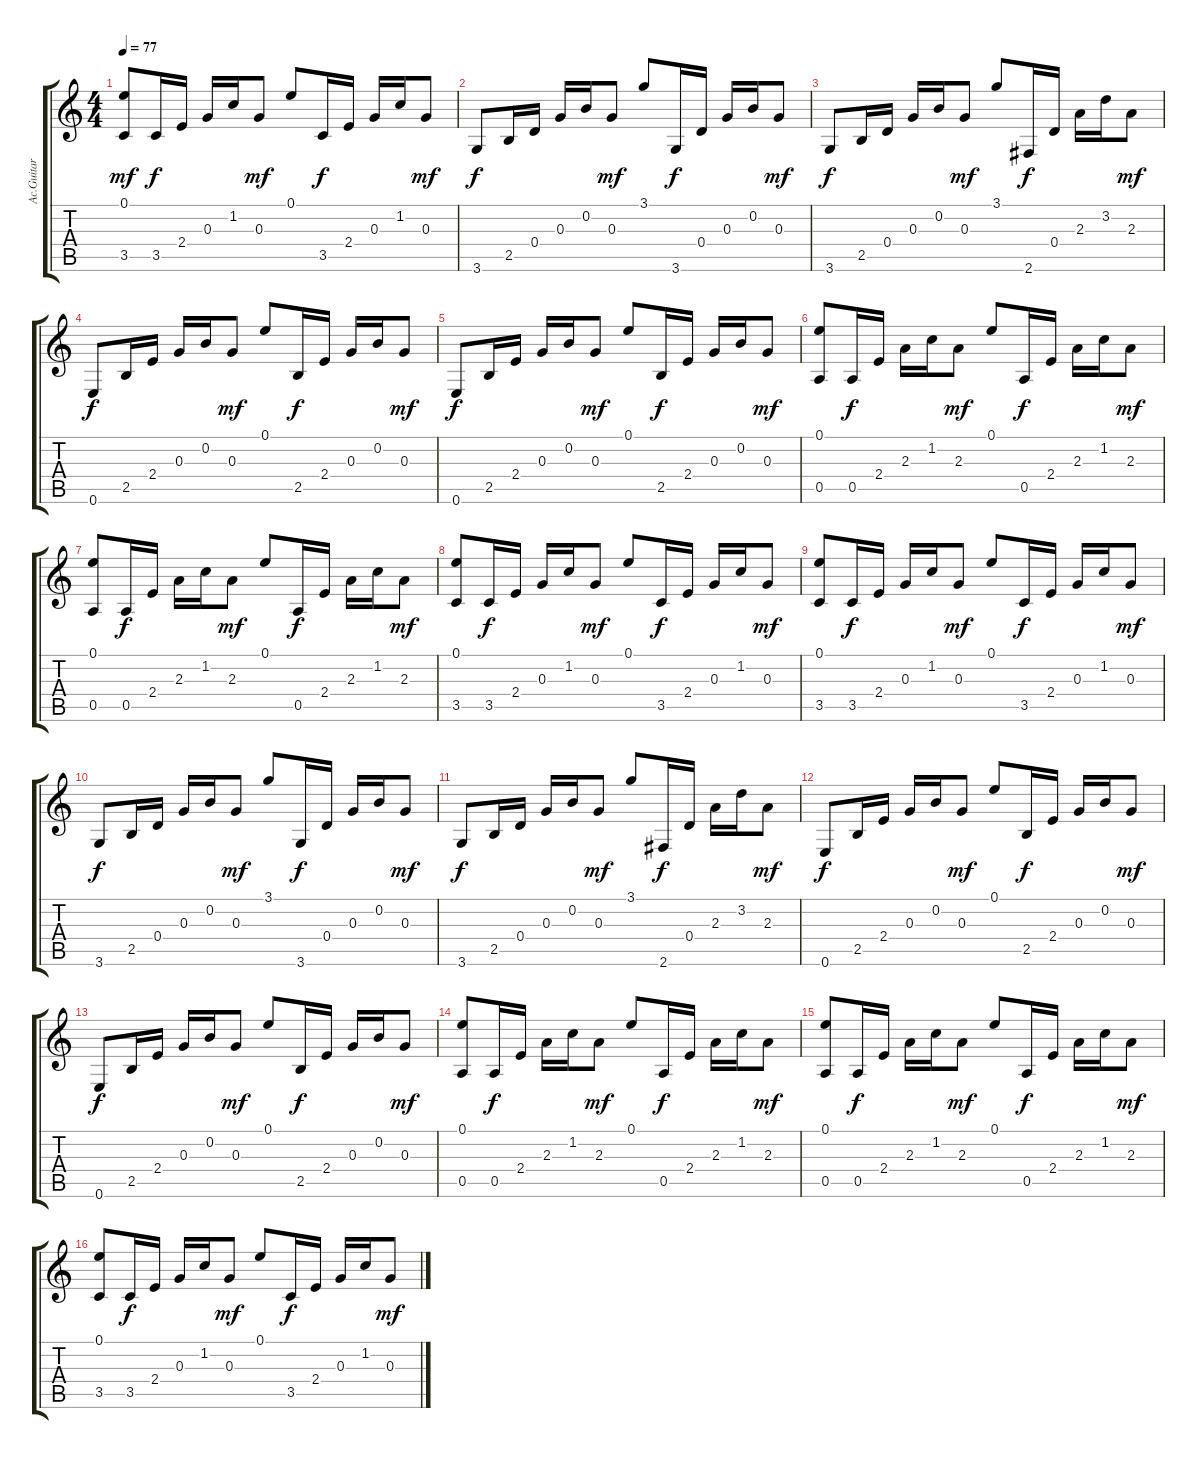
\track ("Ac.Guitar - N. Gallagher" "Ac.Guitar ") {instrument acousticguitarsteel}
\staff {score tabs}
\tuning (E4 B3 G3 D3 A2 E2) {hide}
\ts (4 4)
\tempo 77
\clef g2
\ks c
(0.1 3.5).8{dy mf} 3.5.16{dy f} 2.4.16 0.3.16 1.2.16 0.3.8{dy mf} 0.1.8 3.5.16{dy f} 2.4.16 0.3.16 1.2.16 0.3.8{dy mf} |
3.6.8{dy f} 2.5.16 0.4.16 0.3.16 0.2.16 0.3.8{dy mf} 3.1.8 3.6.16{dy f} 0.4.16 0.3.16 0.2.16 0.3.8{dy mf} |
3.6.8{dy f} 2.5.16 0.4.16 0.3.16 0.2.16 0.3.8{dy mf} 3.1.8 2.6.16{dy f} 0.4.16 2.3.16 3.2.16 2.3.8{dy mf} |
0.6.8{dy f} 2.5.16 2.4.16 0.3.16 0.2.16 0.3.8{dy mf} 0.1.8 2.5.16{dy f} 2.4.16 0.3.16 0.2.16 0.3.8{dy mf} |
0.6.8{dy f} 2.5.16 2.4.16 0.3.16 0.2.16 0.3.8{dy mf} 0.1.8 2.5.16{dy f} 2.4.16 0.3.16 0.2.16 0.3.8{dy mf} |
(0.1 0.5).8 0.5.16{dy f} 2.4.16 2.3.16 1.2.16 2.3.8{dy mf} 0.1.8 0.5.16{dy f} 2.4.16 2.3.16 1.2.16 2.3.8{dy mf} |
(0.1 0.5).8 0.5.16{dy f} 2.4.16 2.3.16 1.2.16 2.3.8{dy mf} 0.1.8 0.5.16{dy f} 2.4.16 2.3.16 1.2.16 2.3.8{dy mf} |
(0.1 3.5).8 3.5.16{dy f} 2.4.16 0.3.16 1.2.16 0.3.8{dy mf} 0.1.8 3.5.16{dy f} 2.4.16 0.3.16 1.2.16 0.3.8{dy mf} |
(0.1 3.5).8 3.5.16{dy f} 2.4.16 0.3.16 1.2.16 0.3.8{dy mf} 0.1.8 3.5.16{dy f} 2.4.16 0.3.16 1.2.16 0.3.8{dy mf} |
3.6.8{dy f} 2.5.16 0.4.16 0.3.16 0.2.16 0.3.8{dy mf} 3.1.8 3.6.16{dy f} 0.4.16 0.3.16 0.2.16 0.3.8{dy mf} |
3.6.8{dy f} 2.5.16 0.4.16 0.3.16 0.2.16 0.3.8{dy mf} 3.1.8 2.6.16{dy f} 0.4.16 2.3.16 3.2.16 2.3.8{dy mf} |
0.6.8{dy f} 2.5.16 2.4.16 0.3.16 0.2.16 0.3.8{dy mf} 0.1.8 2.5.16{dy f} 2.4.16 0.3.16 0.2.16 0.3.8{dy mf} |
0.6.8{dy f} 2.5.16 2.4.16 0.3.16 0.2.16 0.3.8{dy mf} 0.1.8 2.5.16{dy f} 2.4.16 0.3.16 0.2.16 0.3.8{dy mf} |
(0.1 0.5).8 0.5.16{dy f} 2.4.16 2.3.16 1.2.16 2.3.8{dy mf} 0.1.8 0.5.16{dy f} 2.4.16 2.3.16 1.2.16 2.3.8{dy mf} |
(0.1 0.5).8 0.5.16{dy f} 2.4.16 2.3.16 1.2.16 2.3.8{dy mf} 0.1.8 0.5.16{dy f} 2.4.16 2.3.16 1.2.16 2.3.8{dy mf} |
(0.1 3.5).8 3.5.16{dy f} 2.4.16 0.3.16 1.2.16 0.3.8{dy mf} 0.1.8 3.5.16{dy f} 2.4.16 0.3.16 1.2.16 0.3.8{dy mf}
